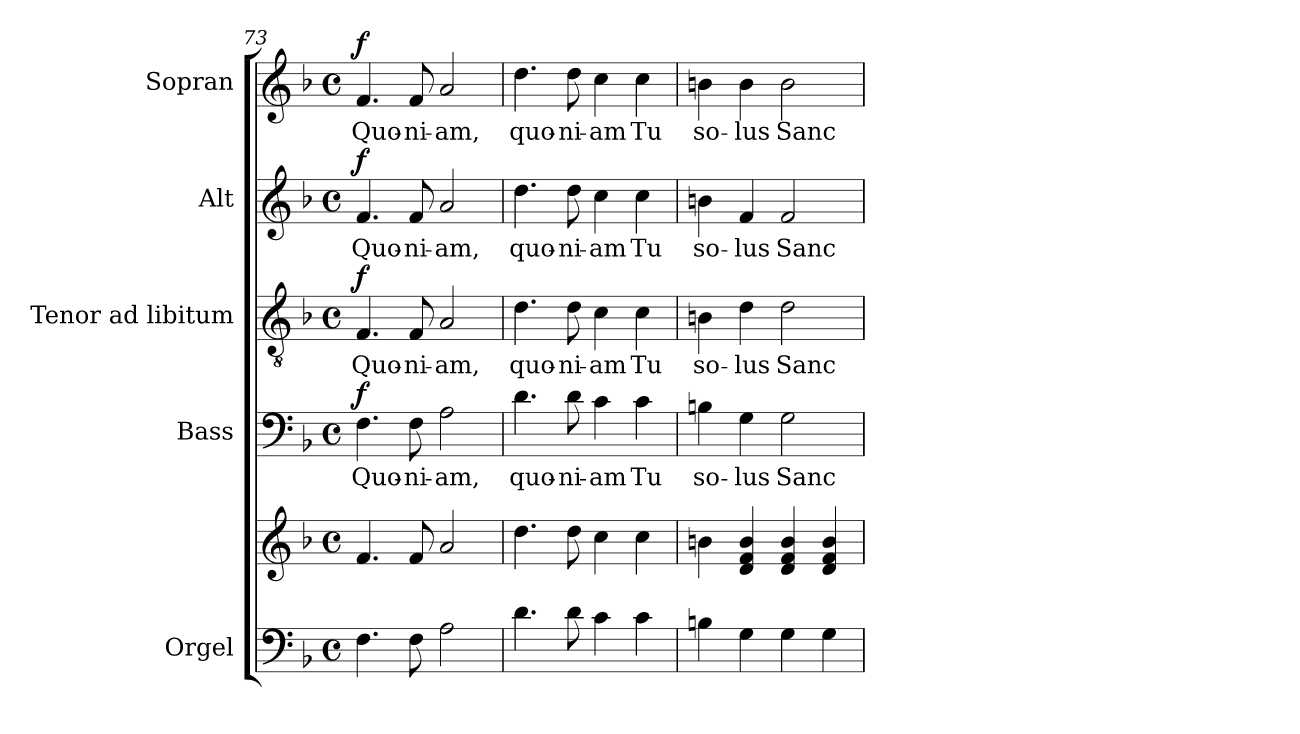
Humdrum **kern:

**kern	**kern	**kern	**text	**dynam	**kern	**text	**dynam	**kern	**text	**dynam	**kern	**text	**dynam
*part5	*part5	*part4	*part4	*part4	*part3	*part3	*part3	*part2	*part2	*part2	*part1	*part1	*part1
*staff6	*staff5	*staff4	*staff4	*staff4	*staff3	*staff3	*staff3	*staff2	*staff2	*staff2	*staff1	*staff1	*staff1
*I"Orgel	*	*I"Bass	*	*	*I"Tenor ad libitum	*	*	*I"Alt	*	*	*I"Sopran	*	*
*I'Org.	*	*I'B.	*	*	*I'T.	*	*	*I'A.	*	*	*I'S.	*	*
*clefF4	*clefG2	*clefF4	*	*	*clefGv2	*	*	*clefG2	*	*	*clefG2	*	*
*k[b-]	*k[b-]	*k[b-]	*	*	*k[b-]	*	*	*k[b-]	*	*	*k[b-]	*	*
*F:	*F:	*F:	*	*	*F:	*	*	*F:	*	*	*F:	*	*
*M4/4	*M4/4	*M4/4	*	*	*M4/4	*	*	*M4/4	*	*	*M4/4	*	*
*met(c)	*met(c)	*met(c)	*	*	*met(c)	*	*	*met(c)	*	*	*met(c)	*	*
=73	=73	=73	=73	=73	=73	=73	=73	=73	=73	=73	=73	=73	=73
!	!	!	!LO:LY:b	!LO:DY:a	!	!LO:LY:b	!LO:DY:a	!	!LO:LY:b	!LO:DY:a	!	!LO:LY:b	!LO:DY:a
4.F\	4.f/	4.F\	Quo-	f	4.F/	Quo-	f	4.f/	Quo-	f	4.f/	Quo-	f
!	!	!	!LO:LY:b	!	!	!LO:LY:b	!	!	!LO:LY:b	!	!	!LO:LY:b	!
8F\	8f/	8F\	-ni-	.	8F/	-ni-	.	8f/	-ni-	.	8f/	-ni-	.
!	!	!	!LO:LY:b	!	!	!LO:LY:b	!	!	!LO:LY:b	!	!	!LO:LY:b	!
2A\	2a/	2A\	-am,	.	2A/	-am,	.	2a/	-am,	.	2a/	-am,	.
=74	=74	=74	=74	=74	=74	=74	=74	=74	=74	=74	=74	=74	=74
!	!	!	!LO:LY:b	!	!	!LO:LY:b	!	!	!LO:LY:b	!	!	!LO:LY:b	!
4.d\	4.dd\	4.d\	quo-	.	4.d\	quo-	.	4.dd\	quo-	.	4.dd\	quo-	.
!	!	!	!LO:LY:b	!	!	!LO:LY:b	!	!	!LO:LY:b	!	!	!LO:LY:b	!
8d\	8dd\	8d\	-ni-	.	8d\	-ni-	.	8dd\	-ni-	.	8dd\	-ni-	.
!	!	!	!LO:LY:b	!	!	!LO:LY:b	!	!	!LO:LY:b	!	!	!LO:LY:b	!
4c\	4cc\	4c\	-am	.	4c\	-am	.	4cc\	-am	.	4cc\	-am	.
!	!	!	!LO:LY:b	!	!	!LO:LY:b	!	!	!LO:LY:b	!	!	!LO:LY:b	!
4c\	4cc\	4c\	Tu	.	4c\	Tu	.	4cc\	Tu	.	4cc\	Tu	.
=75	=75	=75	=75	=75	=75	=75	=75	=75	=75	=75	=75	=75	=75
!	!	!	!LO:LY:b	!	!	!LO:LY:b	!	!	!LO:LY:b	!	!	!LO:LY:b	!
4Bn\	4bn\	4Bn\	so-	.	4Bn\	so-	.	4bn\	so-	.	4bn\	so-	.
!	!	!	!LO:LY:b	!	!	!LO:LY:b	!	!	!LO:LY:b	!	!	!LO:LY:b	!
4G\	4d/ 4f/ 4b/	4G\	-lus	.	4d\	-lus	.	4f/	-lus	.	4b\	-lus	.
!	!	!	!LO:LY:b	!	!	!LO:LY:b	!	!	!LO:LY:b	!	!	!LO:LY:b	!
4G\	4d/ 4f/ 4b/	2G\	Sanc-	.	2d\	Sanc-	.	2f/	Sanc-	.	2b\	Sanc-	.
4G\	4d/ 4f/ 4b/	.	.	.	.	.	.	.	.	.	.	.	.
=	=	=	=	=	=	=	=	=	=	=	=	=	=
*-	*-	*-	*-	*-	*-	*-	*-	*-	*-	*-	*-	*-	*-
